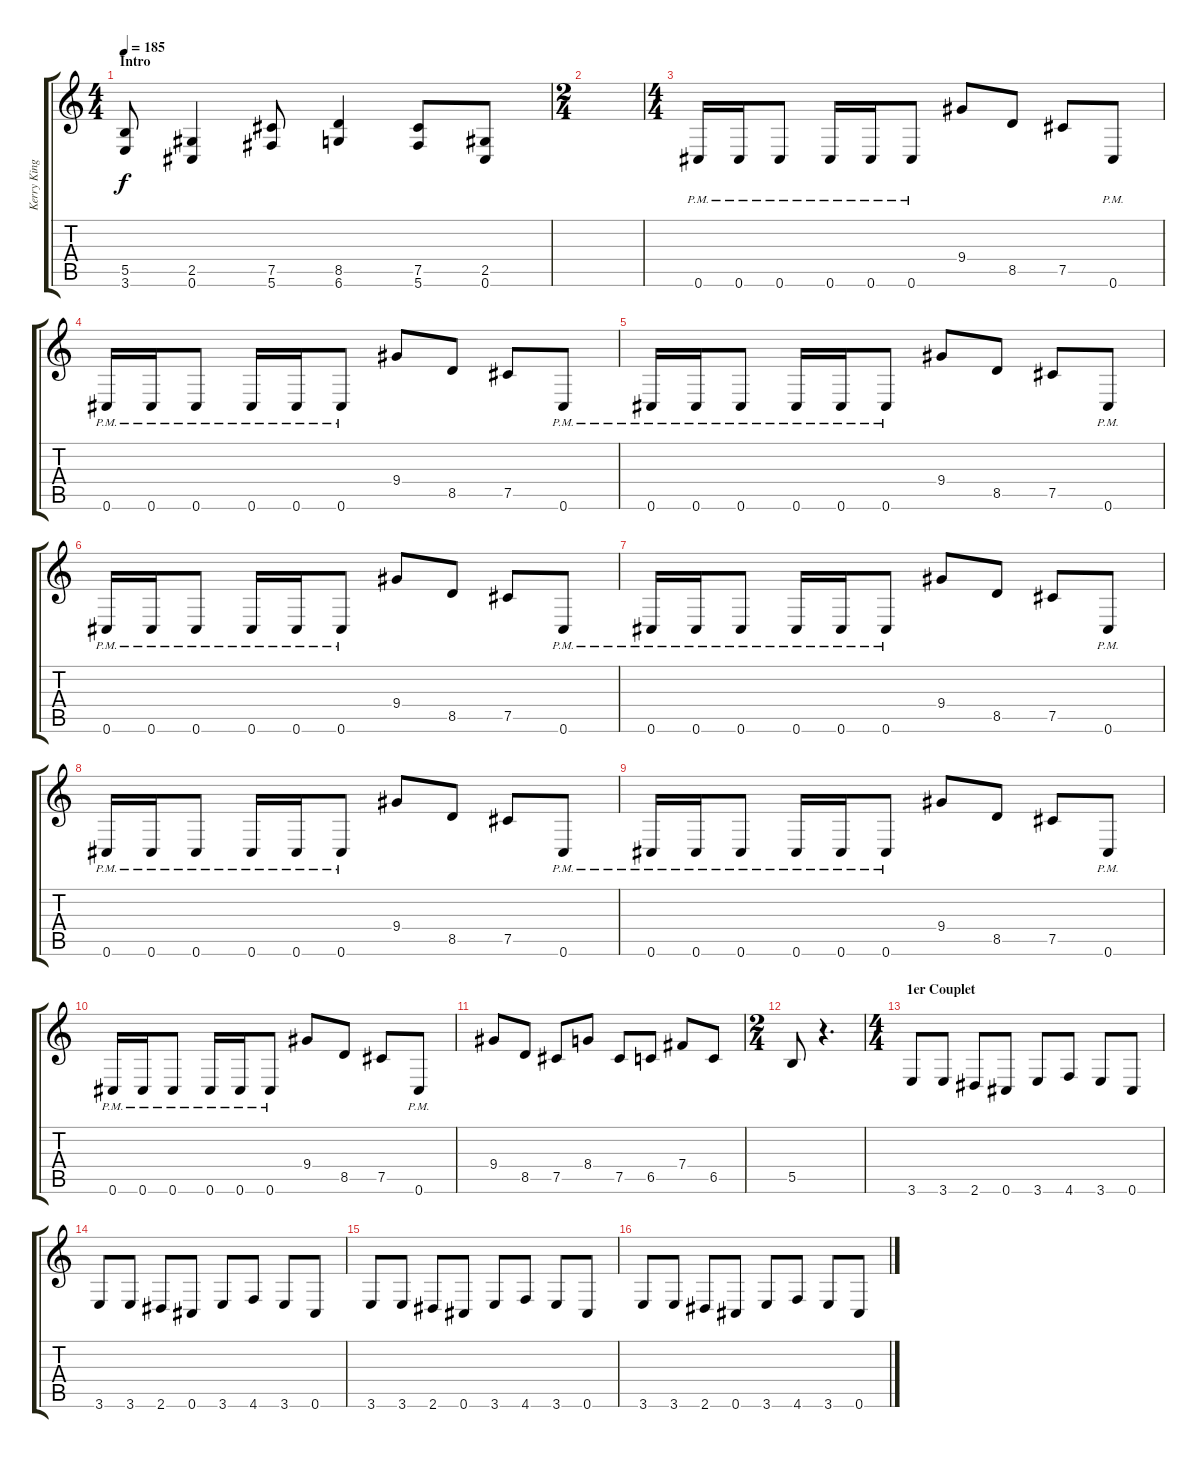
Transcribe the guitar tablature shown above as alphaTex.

\track ("Kerry King - Guitar" "Kerry King") {instrument distortionguitar}
\staff {score tabs}
\tuning (Db4 Ab3 E3 B2 Gb2 Db2) {hide}
\ts (4 4)
\section ("" "Intro")
\tempo 185
\clef g2
\ks c
(5.5 3.6).8{dy f volume 16 instrument distortionguitar} (2.5 0.6).4 (7.5 5.6).8 (8.5 6.6).4 (7.5 5.6).8 (2.5 0.6).8 |
\ts (2 4)
|
\ts (4 4)
0.6{pm}.16 0.6{pm}.16 0.6{pm}.8 0.6{pm}.16 0.6{pm}.16 0.6{pm}.8 9.4.8 8.5.8 7.5.8 0.6{pm}.8 |
0.6{pm}.16 0.6{pm}.16 0.6{pm}.8 0.6{pm}.16 0.6{pm}.16 0.6{pm}.8 9.4.8 8.5.8 7.5.8 0.6{pm}.8 |
0.6{pm}.16 0.6{pm}.16 0.6{pm}.8 0.6{pm}.16 0.6{pm}.16 0.6{pm}.8 9.4.8 8.5.8 7.5.8 0.6{pm}.8 |
0.6{pm}.16 0.6{pm}.16 0.6{pm}.8 0.6{pm}.16 0.6{pm}.16 0.6{pm}.8 9.4.8 8.5.8 7.5.8 0.6{pm}.8 |
0.6{pm}.16 0.6{pm}.16 0.6{pm}.8 0.6{pm}.16 0.6{pm}.16 0.6{pm}.8 9.4.8 8.5.8 7.5.8 0.6{pm}.8 |
0.6{pm}.16 0.6{pm}.16 0.6{pm}.8 0.6{pm}.16 0.6{pm}.16 0.6{pm}.8 9.4.8 8.5.8 7.5.8 0.6{pm}.8 |
0.6{pm}.16 0.6{pm}.16 0.6{pm}.8 0.6{pm}.16 0.6{pm}.16 0.6{pm}.8 9.4.8 8.5.8 7.5.8 0.6{pm}.8 |
0.6{pm}.16 0.6{pm}.16 0.6{pm}.8 0.6{pm}.16 0.6{pm}.16 0.6{pm}.8 9.4.8 8.5.8 7.5.8 0.6{pm}.8 |
9.4.8 8.5.8 7.5.8 8.4.8 7.5.8 6.5.8 7.4.8 6.5.8 |
\ts (2 4)
5.5.8 r.4{d} |
\ts (4 4)
\section ("" "1er Couplet")
3.6.8 3.6.8 2.6.8 0.6.8 3.6.8 4.6.8 3.6.8 0.6.8 |
3.6.8 3.6.8 2.6.8 0.6.8 3.6.8 4.6.8 3.6.8 0.6.8 |
3.6.8 3.6.8 2.6.8 0.6.8 3.6.8 4.6.8 3.6.8 0.6.8 |
3.6.8 3.6.8 2.6.8 0.6.8 3.6.8 4.6.8 3.6.8 0.6.8
